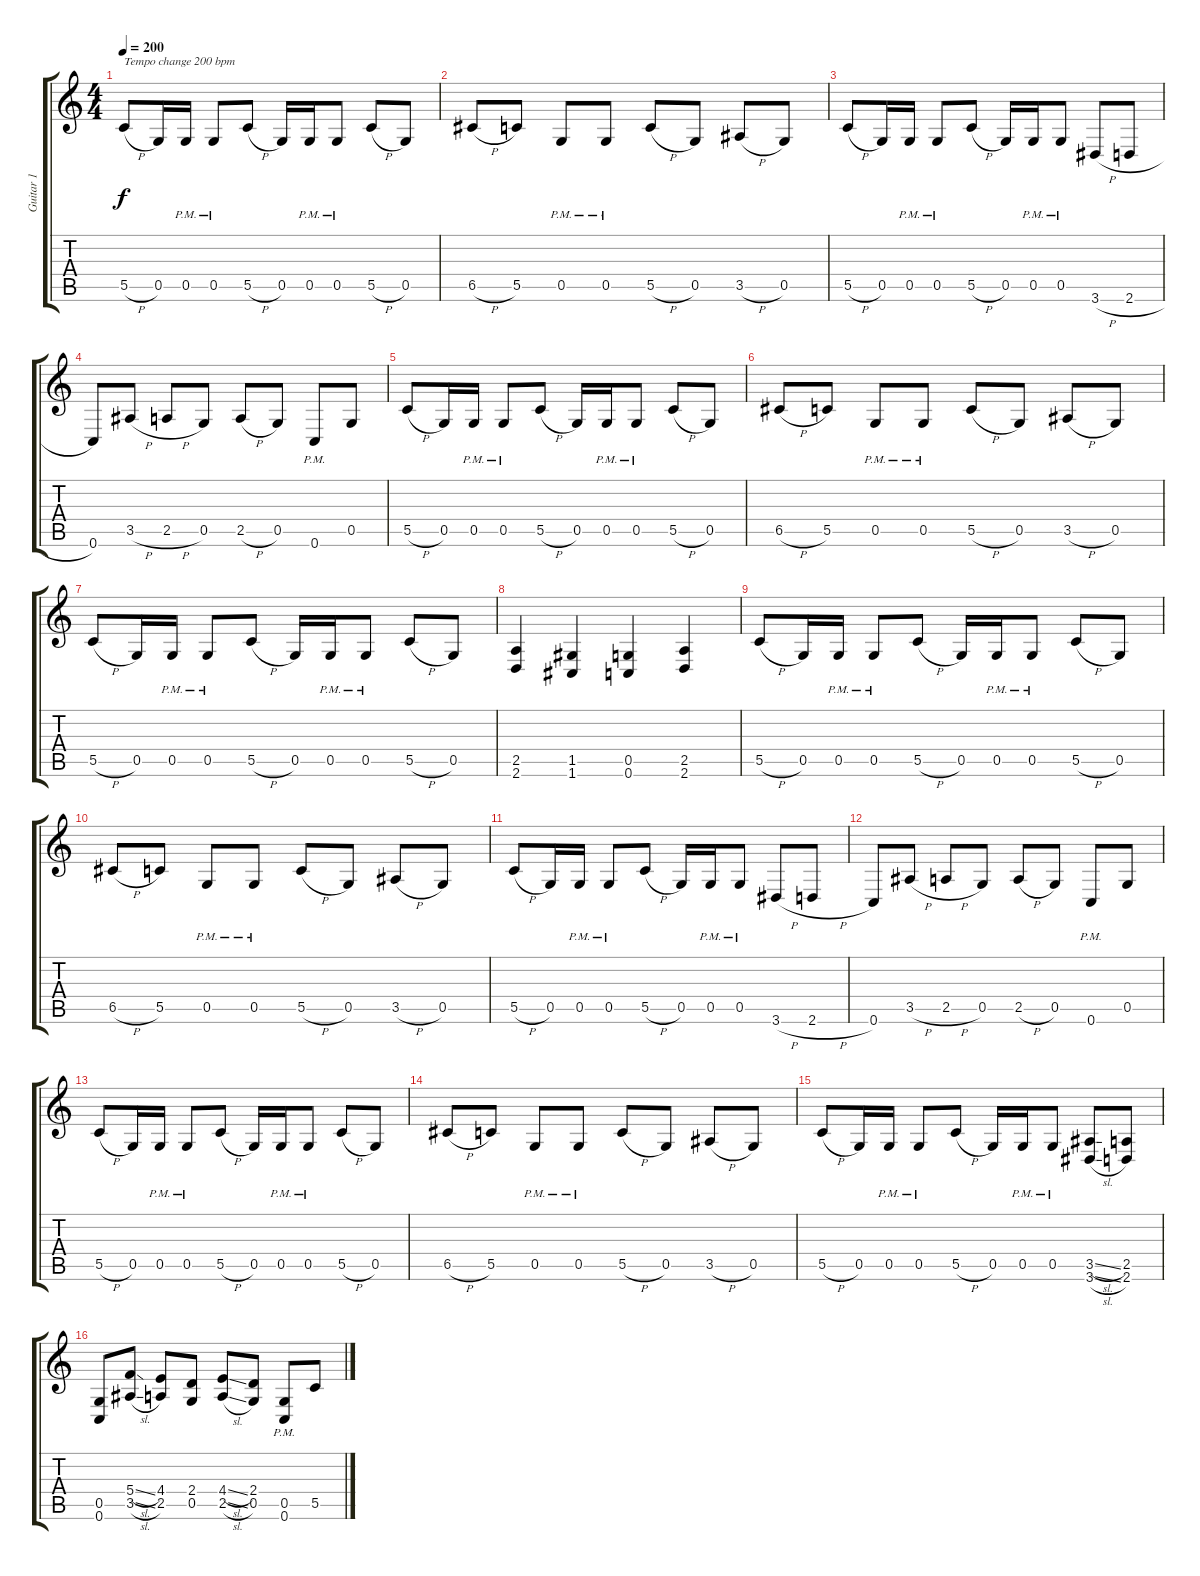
\track ("Guitar 1" "Guitar 1") {instrument distortionguitar}
\staff {score tabs}
\tuning (D4 A3 F3 C3 G2 C2) {hide}
\ts (4 4)
\tempo 200
\clef g2
\ks c
5.5{h}.8{txt "Tempo change 200 bpm" dy f volume 11} 0.5.16 0.5{pm}.16 0.5{pm}.8 5.5{h}.8 0.5.16 0.5{pm}.16 0.5{pm}.8 5.5{h}.8 0.5.8 |
6.5{h}.8 5.5.8 0.5{pm}.8 0.5{pm}.8 5.5{h}.8 0.5.8 3.5{h}.8 0.5.8 |
5.5{h}.8 0.5.16 0.5{pm}.16 0.5{pm}.8 5.5{h}.8 0.5.16 0.5{pm}.16 0.5{pm}.8 3.6{h}.8 2.6{h}.8 |
0.6.8 3.5{h}.8 2.5{h}.8 0.5.8 2.5{h}.8 0.5.8 0.6{pm}.8 0.5.8 |
5.5{h}.8 0.5.16 0.5{pm}.16 0.5{pm}.8 5.5{h}.8 0.5.16 0.5{pm}.16 0.5{pm}.8 5.5{h}.8 0.5.8 |
6.5{h}.8 5.5.8 0.5{pm}.8 0.5{pm}.8 5.5{h}.8 0.5.8 3.5{h}.8 0.5.8 |
5.5{h}.8 0.5.16 0.5{pm}.16 0.5{pm}.8 5.5{h}.8 0.5.16 0.5{pm}.16 0.5{pm}.8 5.5{h}.8 0.5.8 |
(2.5 2.6).4{volume 8} (1.5 1.6).4 (0.5 0.6).4 (2.5 2.6).4 |
5.5{h}.8 0.5.16 0.5{pm}.16 0.5{pm}.8 5.5{h}.8 0.5.16 0.5{pm}.16 0.5{pm}.8 5.5{h}.8 0.5.8 |
6.5{h}.8 5.5.8 0.5{pm}.8 0.5{pm}.8 5.5{h}.8 0.5.8 3.5{h}.8 0.5.8 |
5.5{h}.8 0.5.16 0.5{pm}.16 0.5{pm}.8 5.5{h}.8 0.5.16 0.5{pm}.16 0.5{pm}.8 3.6{h}.8 2.6{h}.8 |
0.6.8 3.5{h}.8 2.5{h}.8 0.5.8 2.5{h}.8 0.5.8 0.6{pm}.8 0.5.8 |
5.5{h}.8 0.5.16 0.5{pm}.16 0.5{pm}.8 5.5{h}.8 0.5.16 0.5{pm}.16 0.5{pm}.8 5.5{h}.8 0.5.8 |
6.5{h}.8 5.5.8 0.5{pm}.8 0.5{pm}.8 5.5{h}.8 0.5.8 3.5{h}.8 0.5.8 |
5.5{h}.8 0.5.16 0.5{pm}.16 0.5{pm}.8 5.5{h}.8 0.5.16 0.5{pm}.16 0.5{pm}.8 (3.5{sl} 3.6{sl}).8 (2.5 2.6).8 |
(0.5 0.6).8 (5.4{sl} 3.5{sl}).8 (4.4 2.5).8 (2.4 0.5).8 (4.4{sl} 2.5{sl}).8 (2.4 0.5).8 (0.5{pm} 0.6).8 5.5.8
